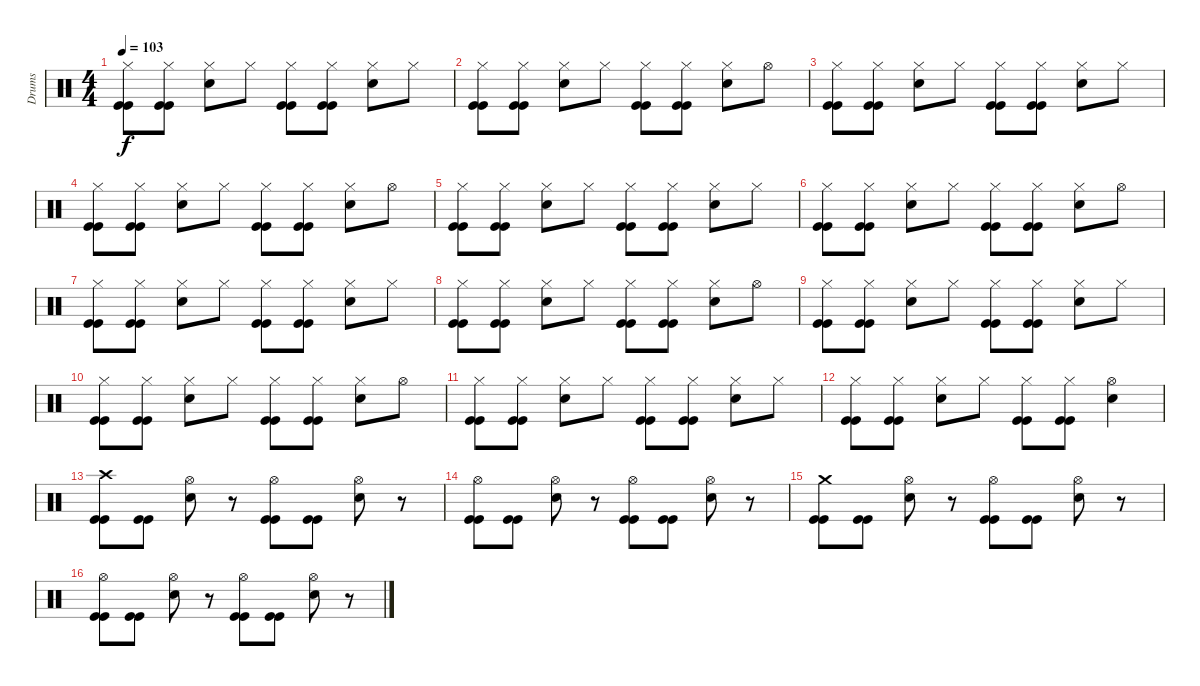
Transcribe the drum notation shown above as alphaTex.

\track ("Drums" "Drums") {instrument percussion}
\staff {score}
\articulation defaults
\ts (4 4)
\tempo 103
\clef neutral
\ks c
("Hi-Hat (closed)" "Kick (hit)" "Kick (hit)").8{dy f} ("Hi-Hat (closed)" "Kick (hit)" "Kick (hit)").8 ("Hi-Hat (closed)" "Electric Snare (hit)").8 "Hi-Hat (closed)".8 ("Hi-Hat (closed)" "Kick (hit)" "Kick (hit)").8 ("Hi-Hat (closed)" "Kick (hit)" "Kick (hit)").8 ("Hi-Hat (closed)" "Electric Snare (hit)").8 "Hi-Hat (closed)".8 |
("Hi-Hat (closed)" "Kick (hit)" "Kick (hit)").8 ("Hi-Hat (closed)" "Kick (hit)" "Kick (hit)").8 ("Hi-Hat (closed)" "Electric Snare (hit)").8 "Hi-Hat (closed)".8 ("Hi-Hat (closed)" "Kick (hit)" "Kick (hit)").8 ("Hi-Hat (closed)" "Kick (hit)" "Kick (hit)").8 ("Hi-Hat (closed)" "Electric Snare (hit)").8 "Hi-Hat (open)".8 |
("Hi-Hat (closed)" "Kick (hit)" "Kick (hit)").8 ("Hi-Hat (closed)" "Kick (hit)" "Kick (hit)").8 ("Hi-Hat (closed)" "Electric Snare (hit)").8 "Hi-Hat (closed)".8 ("Hi-Hat (closed)" "Kick (hit)" "Kick (hit)").8 ("Hi-Hat (closed)" "Kick (hit)" "Kick (hit)").8 ("Hi-Hat (closed)" "Electric Snare (hit)").8 "Hi-Hat (closed)".8 |
("Hi-Hat (closed)" "Kick (hit)" "Kick (hit)").8 ("Hi-Hat (closed)" "Kick (hit)" "Kick (hit)").8 ("Hi-Hat (closed)" "Electric Snare (hit)").8 "Hi-Hat (closed)".8 ("Hi-Hat (closed)" "Kick (hit)" "Kick (hit)").8 ("Hi-Hat (closed)" "Kick (hit)" "Kick (hit)").8 ("Hi-Hat (closed)" "Electric Snare (hit)").8 "Hi-Hat (open)".8 |
("Hi-Hat (closed)" "Kick (hit)" "Kick (hit)").8 ("Hi-Hat (closed)" "Kick (hit)" "Kick (hit)").8 ("Hi-Hat (closed)" "Electric Snare (hit)").8 "Hi-Hat (closed)".8 ("Hi-Hat (closed)" "Kick (hit)" "Kick (hit)").8 ("Hi-Hat (closed)" "Kick (hit)" "Kick (hit)").8 ("Hi-Hat (closed)" "Electric Snare (hit)").8 "Hi-Hat (closed)".8 |
("Hi-Hat (closed)" "Kick (hit)" "Kick (hit)").8 ("Hi-Hat (closed)" "Kick (hit)" "Kick (hit)").8 ("Hi-Hat (closed)" "Electric Snare (hit)").8 "Hi-Hat (closed)".8 ("Hi-Hat (closed)" "Kick (hit)" "Kick (hit)").8 ("Hi-Hat (closed)" "Kick (hit)" "Kick (hit)").8 ("Hi-Hat (closed)" "Electric Snare (hit)").8 "Hi-Hat (open)".8 |
("Hi-Hat (closed)" "Kick (hit)" "Kick (hit)").8 ("Hi-Hat (closed)" "Kick (hit)" "Kick (hit)").8 ("Hi-Hat (closed)" "Electric Snare (hit)").8 "Hi-Hat (closed)".8 ("Hi-Hat (closed)" "Kick (hit)" "Kick (hit)").8 ("Hi-Hat (closed)" "Kick (hit)" "Kick (hit)").8 ("Hi-Hat (closed)" "Electric Snare (hit)").8 "Hi-Hat (closed)".8 |
("Hi-Hat (closed)" "Kick (hit)" "Kick (hit)").8 ("Hi-Hat (closed)" "Kick (hit)" "Kick (hit)").8 ("Hi-Hat (closed)" "Electric Snare (hit)").8 "Hi-Hat (closed)".8 ("Hi-Hat (closed)" "Kick (hit)" "Kick (hit)").8 ("Hi-Hat (closed)" "Kick (hit)" "Kick (hit)").8 ("Hi-Hat (closed)" "Electric Snare (hit)").8 "Hi-Hat (open)".8 |
("Hi-Hat (closed)" "Kick (hit)" "Kick (hit)").8 ("Hi-Hat (closed)" "Kick (hit)" "Kick (hit)").8 ("Hi-Hat (closed)" "Electric Snare (hit)").8 "Hi-Hat (closed)".8 ("Hi-Hat (closed)" "Kick (hit)" "Kick (hit)").8 ("Hi-Hat (closed)" "Kick (hit)" "Kick (hit)").8 ("Hi-Hat (closed)" "Electric Snare (hit)").8 "Hi-Hat (closed)".8 |
("Hi-Hat (closed)" "Kick (hit)" "Kick (hit)").8 ("Hi-Hat (closed)" "Kick (hit)" "Kick (hit)").8 ("Hi-Hat (closed)" "Electric Snare (hit)").8 "Hi-Hat (closed)".8 ("Hi-Hat (closed)" "Kick (hit)" "Kick (hit)").8 ("Hi-Hat (closed)" "Kick (hit)" "Kick (hit)").8 ("Hi-Hat (closed)" "Electric Snare (hit)").8 "Hi-Hat (open)".8 |
("Hi-Hat (closed)" "Kick (hit)" "Kick (hit)").8 ("Hi-Hat (closed)" "Kick (hit)" "Kick (hit)").8 ("Hi-Hat (closed)" "Electric Snare (hit)").8 "Hi-Hat (closed)".8 ("Hi-Hat (closed)" "Kick (hit)" "Kick (hit)").8 ("Hi-Hat (closed)" "Kick (hit)" "Kick (hit)").8 ("Hi-Hat (closed)" "Electric Snare (hit)").8 "Hi-Hat (closed)".8 |
("Hi-Hat (closed)" "Kick (hit)" "Kick (hit)").8 ("Hi-Hat (closed)" "Kick (hit)" "Kick (hit)").8 ("Hi-Hat (closed)" "Electric Snare (hit)").8 "Hi-Hat (closed)".8 ("Hi-Hat (closed)" "Kick (hit)" "Kick (hit)").8 ("Hi-Hat (closed)" "Kick (hit)" "Kick (hit)").8 ("Hi-Hat (open)" "Electric Snare (hit)").4 |
("Crash high (hit)" "Kick (hit)" "Kick (hit)").8 ("Kick (hit)" "Kick (hit)").8 ("Hi-Hat (open)" "Electric Snare (hit)").8 r.8 ("Hi-Hat (open)" "Kick (hit)" "Kick (hit)").8 ("Kick (hit)" "Kick (hit)").8 ("Hi-Hat (open)" "Electric Snare (hit)").8 r.8 |
("Hi-Hat (open)" "Kick (hit)" "Kick (hit)").8 ("Kick (hit)" "Kick (hit)").8 ("Hi-Hat (open)" "Electric Snare (hit)").8 r.8 ("Hi-Hat (open)" "Kick (hit)" "Kick (hit)").8 ("Kick (hit)" "Kick (hit)").8 ("Hi-Hat (open)" "Electric Snare (hit)").8 r.8 |
("Crash medium (hit)" "Kick (hit)" "Kick (hit)").8 ("Kick (hit)" "Kick (hit)").8 ("Hi-Hat (open)" "Electric Snare (hit)").8 r.8 ("Hi-Hat (open)" "Kick (hit)" "Kick (hit)").8 ("Kick (hit)" "Kick (hit)").8 ("Hi-Hat (open)" "Electric Snare (hit)").8 r.8 |
("Hi-Hat (open)" "Kick (hit)" "Kick (hit)").8 ("Kick (hit)" "Kick (hit)").8 ("Hi-Hat (open)" "Electric Snare (hit)").8 r.8 ("Hi-Hat (open)" "Kick (hit)" "Kick (hit)").8 ("Kick (hit)" "Kick (hit)").8 ("Hi-Hat (open)" "Electric Snare (hit)").8 r.8
